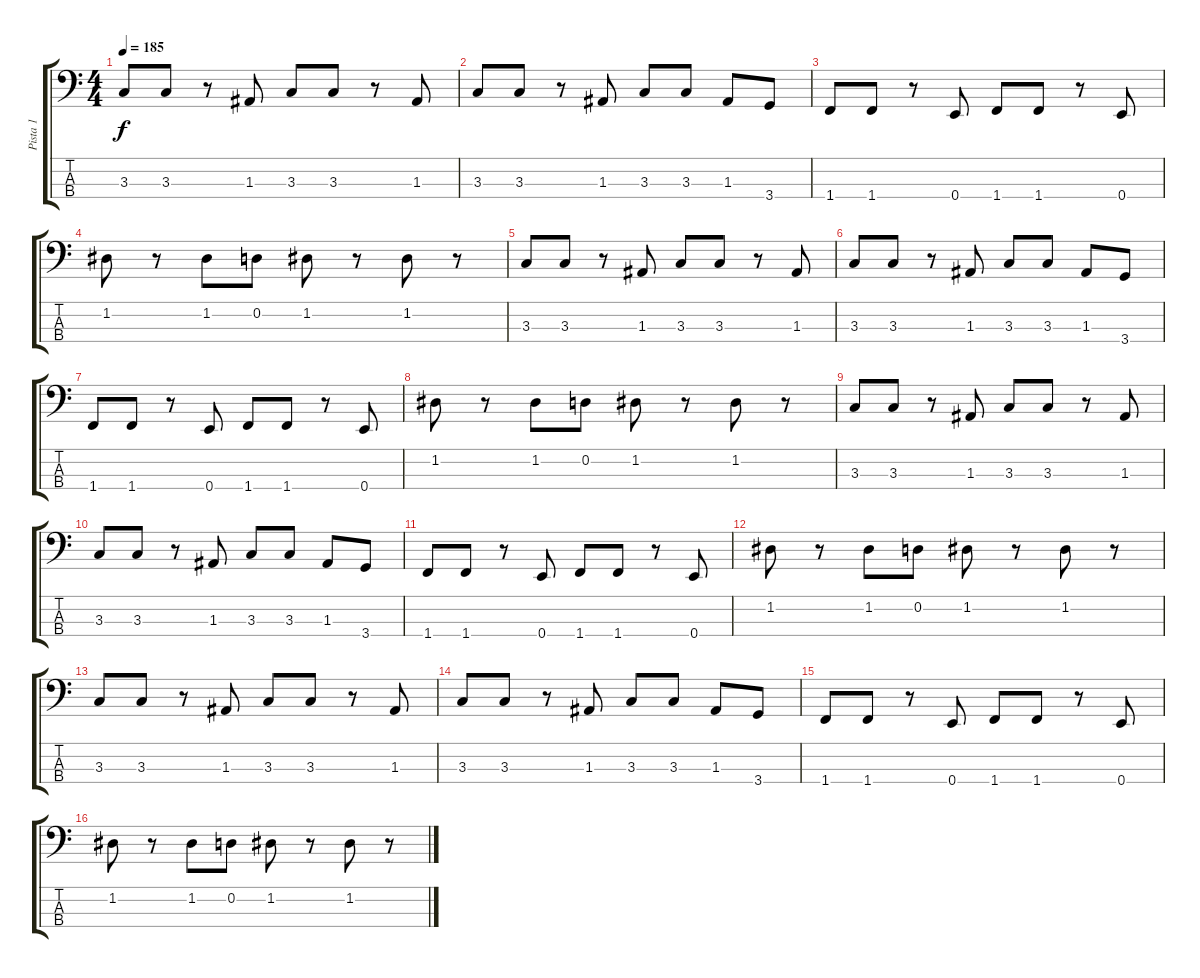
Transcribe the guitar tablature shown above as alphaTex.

\track ("Pista 1" "Pista 1") {instrument electricbasspick}
\staff {score tabs}
\tuning (G2 D2 A1 E1) {hide}
\ts (4 4)
\tempo 185
\clef f4
\ks c
3.3.8{dy f} 3.3.8 r.8 1.3.8 3.3.8 3.3.8 r.8 1.3.8 |
3.3.8 3.3.8 r.8 1.3.8 3.3.8 3.3.8 1.3.8 3.4.8 |
1.4.8 1.4.8 r.8 0.4.8 1.4.8 1.4.8 r.8 0.4.8 |
1.2.8 r.8 1.2.8 0.2.8 1.2.8 r.8 1.2.8 r.8 |
3.3.8 3.3.8 r.8 1.3.8 3.3.8 3.3.8 r.8 1.3.8 |
3.3.8 3.3.8 r.8 1.3.8 3.3.8 3.3.8 1.3.8 3.4.8 |
1.4.8 1.4.8 r.8 0.4.8 1.4.8 1.4.8 r.8 0.4.8 |
1.2.8 r.8 1.2.8 0.2.8 1.2.8 r.8 1.2.8 r.8 |
3.3.8 3.3.8 r.8 1.3.8 3.3.8 3.3.8 r.8 1.3.8 |
3.3.8 3.3.8 r.8 1.3.8 3.3.8 3.3.8 1.3.8 3.4.8 |
1.4.8 1.4.8 r.8 0.4.8 1.4.8 1.4.8 r.8 0.4.8 |
1.2.8 r.8 1.2.8 0.2.8 1.2.8 r.8 1.2.8 r.8 |
3.3.8 3.3.8 r.8 1.3.8 3.3.8 3.3.8 r.8 1.3.8 |
3.3.8 3.3.8 r.8 1.3.8 3.3.8 3.3.8 1.3.8 3.4.8 |
1.4.8 1.4.8 r.8 0.4.8 1.4.8 1.4.8 r.8 0.4.8 |
1.2.8 r.8 1.2.8 0.2.8 1.2.8 r.8 1.2.8 r.8
